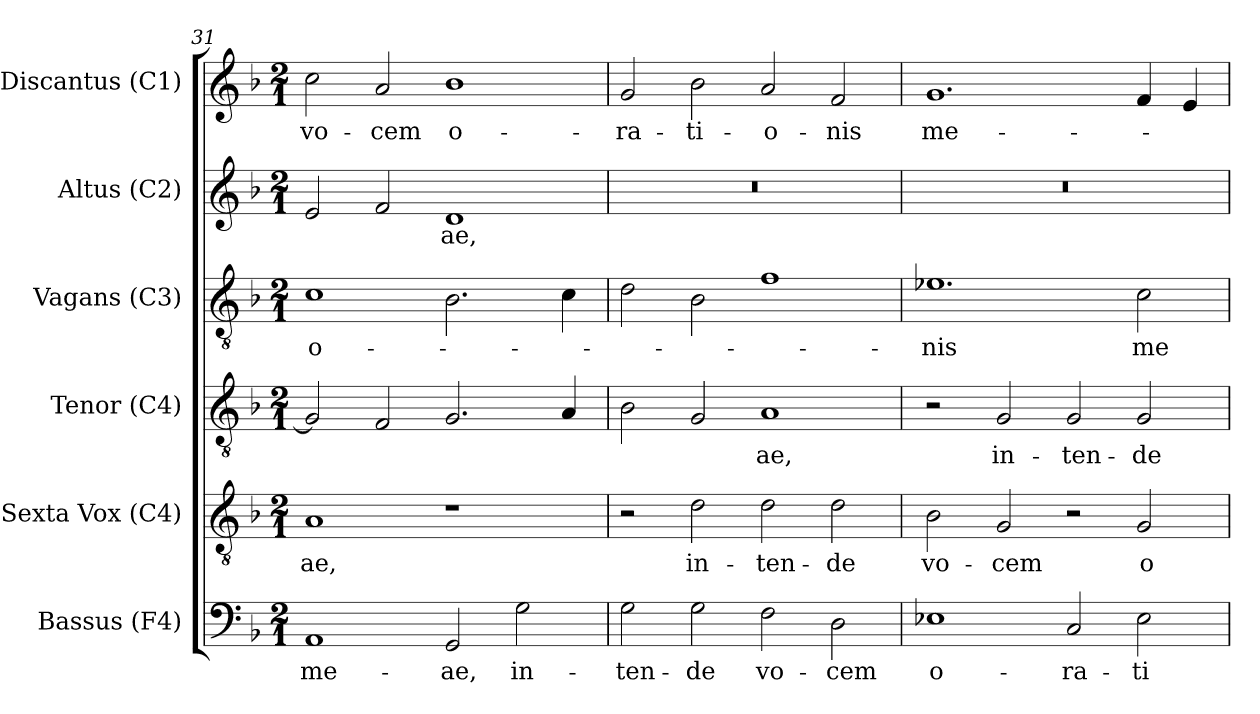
**kern	**text	**kern	**text	**kern	**text	**kern	**text	**kern	**text	**kern	**text
*part6	*part6	*part5	*part5	*part4	*part4	*part3	*part3	*part2	*part2	*part1	*part1
*staff6	*staff6	*staff5	*staff5	*staff4	*staff4	*staff3	*staff3	*staff2	*staff2	*staff1	*staff1
*I"Bassus (F4)	*	*I"Sexta Vox (C4)	*	*I"Tenor (C4)	*	*I"Vagans (C3)	*	*I"Altus (C2)	*	*I"Discantus (C1)	*
*I'B.	*	*I'SV.	*	*I'T.	*	*I'V.	*	*I'A.	*	*I'D.	*
!!LO:LB:g=z
*clefF4	*	*clefGv2	*	*clefGv2	*	*clefGv2	*	*clefG2	*	*clefG2	*
*	*	*	*	*	*	*ITrd7c12	*	*ITrd7c12	*	*	*
*k[b-]	*	*k[b-]	*	*k[b-]	*	*k[b-]	*	*k[b-]	*	*k[b-]	*
*F:	*	*F:	*	*F:	*	*F:	*	*F:	*	*F:	*
*M2/1	*	*M2/1	*	*M2/1	*	*M2/1	*	*M2/1	*	*M2/1	*
=31	=31	=31	=31	=31	=31	=31	=31	=31	=31	=31	=31
!	!LO:LY:b:color=#000000	!	!	!	!	!	!	!	!	!	!
!	!	!	!LO:LY:b:color=#000000	!	!	!	!	!	!	!	!
!	!	!	!	!	!	!	!LO:LY:b:color=#000000	!	!	!	!
!	!	!	!	!	!	!	!	!	!	!	!LO:LY:b:color=#000000
1AAi	me-	1Ai	-ae,	2Gi/]	.	1Ci	-o-	2Ei/	.	2cci\	vo-
!	!	!	!	!	!	!	!	!	!	!	!LO:LY:b:color=#000000
.	.	.	.	2Fi/	.	.	.	2Fi/	.	2ai/	-cem
!	!LO:LY:b:color=#000000	!	!	!	!	!	!	!	!	!	!
!	!	!	!	!	!	!	!	!	!LO:LY:b:color=#000000	!	!
!	!	!	!	!	!	!	!	!	!	!	!LO:LY:b:color=#000000
2GGi/	-ae,	1r	.	2.Gi/	.	2.BB-i\	.	1Di	-ae,	1b-i	o-
!	!LO:LY:b:color=#000000	!	!	!	!	!	!	!	!	!	!
2Gi\	in-	.	.	.	.	.	.	.	.	.	.
.	.	.	.	4Ai/	.	4Ci\	.	.	.	.	.
=32	=32	=32	=32	=32	=32	=32	=32	=32	=32	=32	=32
!	!LO:LY:b:color=#000000	!	!	!	!	!	!	!LO:N:vis=1	!	!	!
!	!	!	!	!	!	!	!	!	!	!	!LO:LY:b:color=#000000
2Gi\	-ten-	2r	.	2B-i\	.	2Di\	.	0r	.	2gi/	-ra-
!	!LO:LY:b:color=#000000	!	!	!	!	!	!	!	!	!	!
!	!	!	!LO:LY:b:color=#000000	!	!	!	!	!	!	!	!
!	!	!	!	!	!	!	!	!	!	!	!LO:LY:b:color=#000000
2Gi\	-de	2di\	in-	2Gi/	.	2BB-i\	.	.	.	2b-i\	-ti-
!	!LO:LY:b:color=#000000	!	!	!	!	!	!	!	!	!	!
!	!	!	!LO:LY:b:color=#000000	!	!	!	!	!	!	!	!
!	!	!	!	!	!LO:LY:b:color=#000000	!	!	!	!	!	!
!	!	!	!	!	!	!	!	!	!	!	!LO:LY:b:color=#000000
2Fi\	vo-	2di\	-ten-	1Ai	-ae,	1Fi	.	.	.	2ai/	-o-
!	!LO:LY:b:color=#000000	!	!	!	!	!	!	!	!	!	!
!	!	!	!LO:LY:b:color=#000000	!	!	!	!	!	!	!	!
!	!	!	!	!	!	!	!	!	!	!	!LO:LY:b:color=#000000
2Di\	-cem	2di\	-de	.	.	.	.	.	.	2fi/	-nis
=33	=33	=33	=33	=33	=33	=33	=33	=33	=33	=33	=33
!	!LO:LY:b:color=#000000	!	!	!	!	!	!	!	!	!	!
!	!	!	!LO:LY:b:color=#000000	!	!	!	!	!	!	!	!
!	!	!	!	!	!	!	!LO:LY:b:color=#000000	!LO:N:vis=1	!	!	!
!	!	!	!	!	!	!	!	!	!	!	!LO:LY:b:color=#000000
1E-Xi	o-	2B-i\	vo-	2r	.	1.E-Xi	-nis	0r	.	1.gi	me-
!	!	!	!LO:LY:b:color=#000000	!	!	!	!	!	!	!	!
!	!	!	!	!	!LO:LY:b:color=#000000	!	!	!	!	!	!
.	.	2Gi/	-cem	2Gi/	in-	.	.	.	.	.	.
!	!LO:LY:b:color=#000000	!	!	!	!	!	!	!	!	!	!
!	!	!	!	!	!LO:LY:b:color=#000000	!	!	!	!	!	!
2Ci/	-ra-	2r	.	2Gi/	-ten-	.	.	.	.	.	.
!	!LO:LY:b:color=#000000	!	!	!	!	!	!	!	!	!	!
!	!	!	!LO:LY:b:color=#000000	!	!	!	!	!	!	!	!
!	!	!	!	!	!LO:LY:b:color=#000000	!	!	!	!	!	!
!	!	!	!	!	!	!	!LO:LY:b:color=#000000	!	!	!	!
2E-i\	-ti-	2Gi/	o-	2Gi/	-de	2Ci\	me-	.	.	4fi/	.
.	.	.	.	.	.	.	.	.	.	4ei/	.
=	=	=	=	=	=	=	=	=	=	=	=
*-	*-	*-	*-	*-	*-	*-	*-	*-	*-	*-	*-
